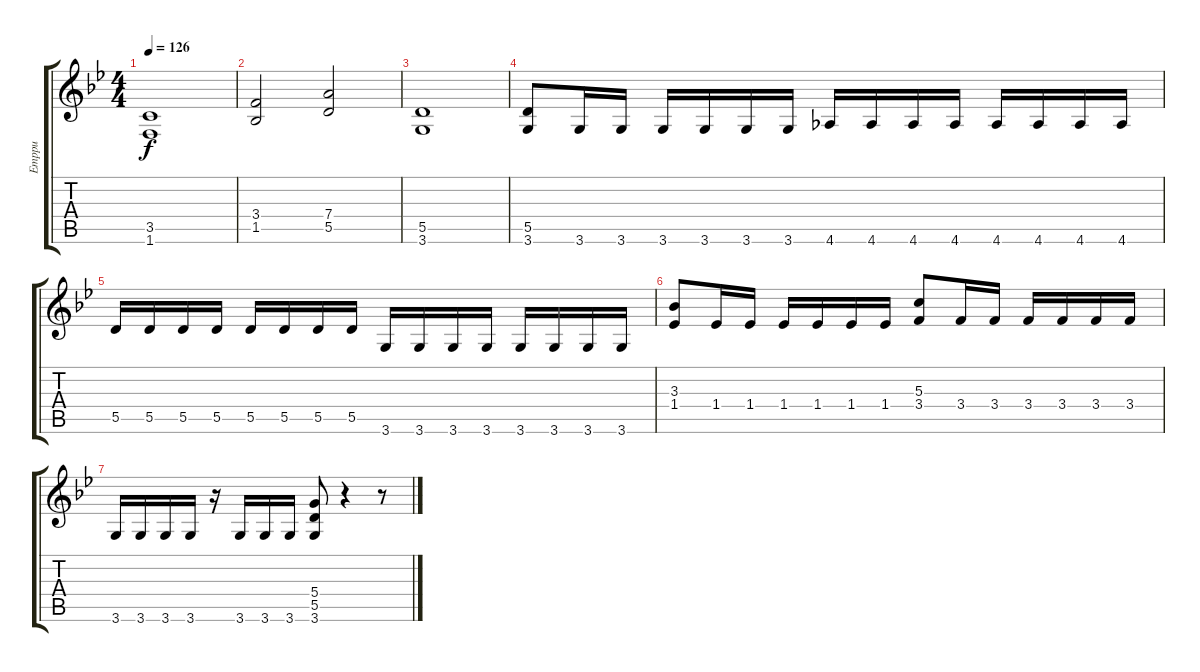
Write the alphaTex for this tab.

\track ("Emppu" "Emppu") {instrument distortionguitar}
\staff {score tabs}
\tuning (E4 B3 G3 D3 A2 E2) {hide}
\ts (4 4)
\tempo 126
\clef g2
\ks gminor
(3.5 1.6).1{dy f} |
(3.4 1.5).2 (7.4 5.5).2 |
(5.5 3.6).1 |
(5.5 3.6).8 3.6.16 3.6.16 3.6.16 3.6.16 3.6.16 3.6.16 4.6.16 4.6.16 4.6.16 4.6.16 4.6.16 4.6.16 4.6.16 4.6.16 |
5.5.16 5.5.16 5.5.16 5.5.16 5.5.16 5.5.16 5.5.16 5.5.16 3.6.16 3.6.16 3.6.16 3.6.16 3.6.16 3.6.16 3.6.16 3.6.16 |
(3.3 1.4).8 1.4.16 1.4.16 1.4.16 1.4.16 1.4.16 1.4.16 (5.3 3.4).8 3.4.16 3.4.16 3.4.16 3.4.16 3.4.16 3.4.16 |
3.6.16 3.6.16 3.6.16 3.6.16 r.16 3.6.16 3.6.16 3.6.16 (5.4 5.5 3.6).8 r.4 r.8
